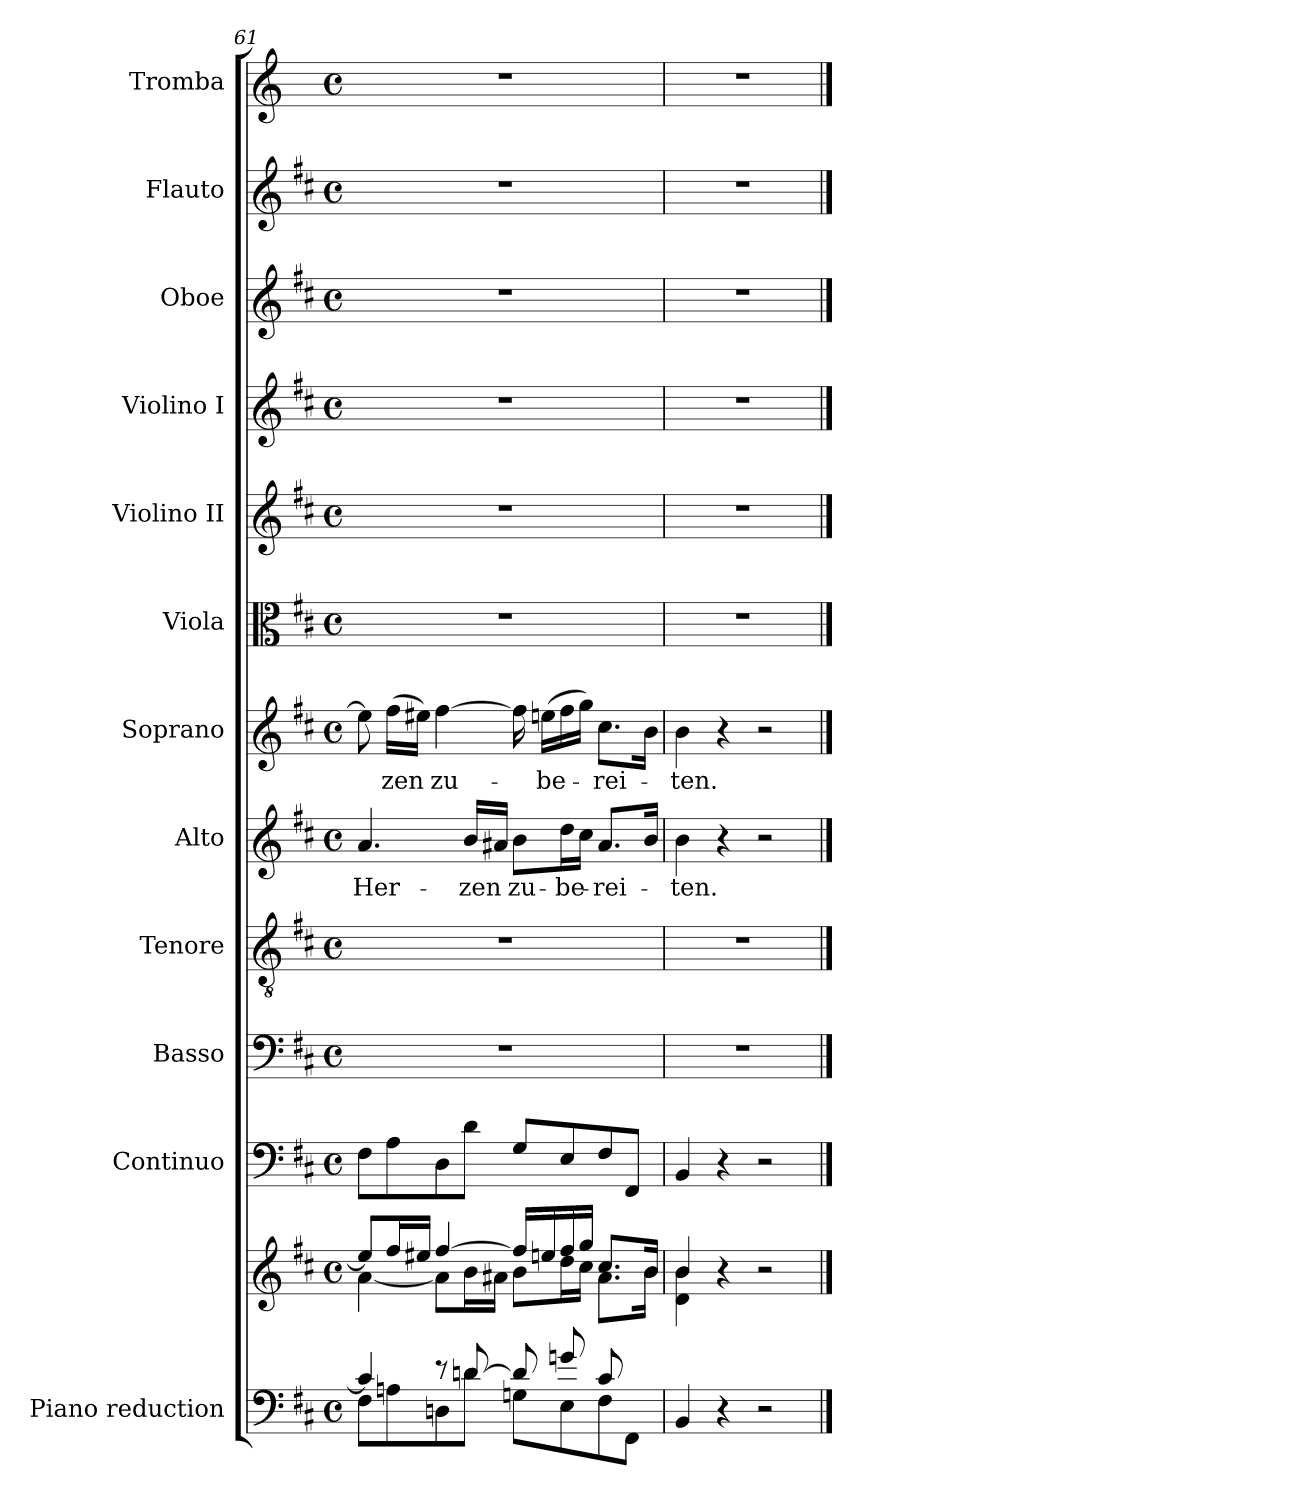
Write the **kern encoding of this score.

**kern	**kern	**kern	**kern	**kern	**kern	**text	**kern	**text	**kern	**kern	**kern	**kern	**kern	**kern
*part12	*part12	*part11	*part10	*part9	*part8	*part8	*part7	*part7	*part6	*part5	*part4	*part3	*part2	*part1
*staff13	*staff12	*staff11	*staff10	*staff9	*staff8	*staff8	*staff7	*staff7	*staff6	*staff5	*staff4	*staff3	*staff2	*staff1
*I"Piano reduction	*	*I"Continuo	*I"Basso	*I"Tenore	*I"Alto	*	*I"Soprano	*	*I"Viola	*I"Violino II	*I"Violino I	*I"Oboe	*I"Flauto	*I"Tromba
*I'Pno	*	*	*	*	*	*	*	*	*I'Vla	*I'Vln	*I'Vln	*I'Ob	*I'Fl	*
*clefF4	*clefG2	*clefF4	*clefF4	*clefGv2	*clefG2	*	*clefG2	*	*clefC3	*clefG2	*clefG2	*clefG2	*clefG2	*clefG2
*	*	*	*	*	*	*	*	*	*	*	*	*	*	*ITrd-1c-2
*k[f#c#]	*k[f#c#]	*k[f#c#]	*k[f#c#]	*k[f#c#]	*k[f#c#]	*	*k[f#c#]	*	*k[f#c#]	*k[f#c#]	*k[f#c#]	*k[f#c#]	*k[f#c#]	*k[f#c#]
*M4/4	*M4/4	*M4/4	*M4/4	*M4/4	*M4/4	*	*M4/4	*	*M4/4	*M4/4	*M4/4	*M4/4	*M4/4	*M4/4
*met(c)	*met(c)	*met(c)	*met(c)	*met(c)	*met(c)	*	*met(c)	*	*met(c)	*met(c)	*met(c)	*met(c)	*met(c)	*met(c)
=61	=61	=61	=61	=61	=61	=61	=61	=61	=61	=61	=61	=61	=61	=61
*^	*^	*	*	*	*	*	*	*	*	*	*	*	*	*
*	*	*	*^	*	*	*	*	*	*	*	*	*	*	*	*	*
!	!	!	!	!	!	!	!	!	!LO:LY:b	!	!	!	!	!	!	!	!
4c#/]	8F#\L	8ee/L]	[4a\	2..ryy	8F#\L	1r	1r	4.a/	Her-	8ee\]	.	1r	1r	1r	1r	1r	1r
!	!	!	!	!	!	!	!	!	!	!	!LO:LY:b	!	!	!	!	!	!
.	8An\	16ff#/L	.	.	8A\	.	.	.	.	(16ff#\LL	-zen	.	.	.	.	.	.
.	.	16ee#X/JJ	.	.	.	.	.	.	.	16ee#X\JJ)	.	.	.	.	.	.	.
!	!	!	!	!	!	!	!	!	!	!	!LO:LY:b	!	!	!	!	!	!
8r	8Dn\	[4ff#/	8a\L]	.	8D\	.	.	.	.	[4ff#\	zu-	.	.	.	.	.	.
!	!	!	!	!	!	!	!	!	!LO:LY:b	!	!	!	!	!	!	!	!
[8dn/	8d\J	.	16b\L	.	8d\J	.	.	16b/LL	-zen	.	.	.	.	.	.	.	.
.	.	.	16a#X\JJ	.	.	.	.	16a#X/JJ	.	.	.	.	.	.	.	.	.
!	!	!	!	!	!	!	!	!	!LO:LY:b	!	!	!	!	!	!	!	!
8d/L]	8Gn\L	16ff#/LL]	8b\L	.	8G/L	.	.	8b\L	zu-	16ff#\]	.	.	.	.	.	.	.
!	!	!	!	!	!	!	!	!	!	!	!LO:LY:b	!	!	!	!	!	!
.	.	16een/	.	.	.	.	.	.	.	(16een\LL	-be-	.	.	.	.	.	.
!	!	!	!	!	!	!	!	!	!LO:LY:b	!	!	!	!	!	!	!	!
8gn/	8E\	16ff#/	16dd\L	.	8E/	.	.	16dd\L	-be-	16ff#\	.	.	.	.	.	.	.
.	.	16gg/JJ	16cc#\JJ	.	.	.	.	16cc#\JJ	.	16gg\JJ)	.	.	.	.	.	.	.
!	!	!	!	!	!	!	!	!	!LO:LY:b	!	!LO:LY:b	!	!	!	!	!	!
8c#/	8F#\	8.cc#/L	8.a#\L	.	8F#/	.	.	8.a#/L	-rei-	8.cc#\L	-rei-	.	.	.	.	.	.
8ryy	8FF#\J	.	.	8f#\J	8FF#/J	.	.	.	.	.	.	.	.	.	.	.	.
.	.	16b/Jk	16b\Jk	.	.	.	.	16b/Jk	.	16b\Jk	.	.	.	.	.	.	.
*v	*v	*	*	*	*	*	*	*	*	*	*	*	*	*	*	*	*
*	*	*v	*v	*	*	*	*	*	*	*	*	*	*	*	*	*
=62	=62	=62	=62	=62	=62	=62	=62	=62	=62	=62	=62	=62	=62	=62	=62
!	!	!	!	!	!	!	!LO:LY:b	!	!LO:LY:b	!	!	!	!	!	!
4BB/	4b/	4d\ 4b\	4BB/	1r	1r	4b\	-ten.	4b\	-ten.	1r	1r	1r	1r	1r	1r
4r	4r	4ryy	4r	.	.	4r	.	4r	.	.	.	.	.	.	.
2r	2r	2ryy	2r	.	.	2r	.	2r	.	.	.	.	.	.	.
*	*v	*v	*	*	*	*	*	*	*	*	*	*	*	*	*
==	==	==	==	==	==	==	==	==	==	==	==	==	==	==
*-	*-	*-	*-	*-	*-	*-	*-	*-	*-	*-	*-	*-	*-	*-
